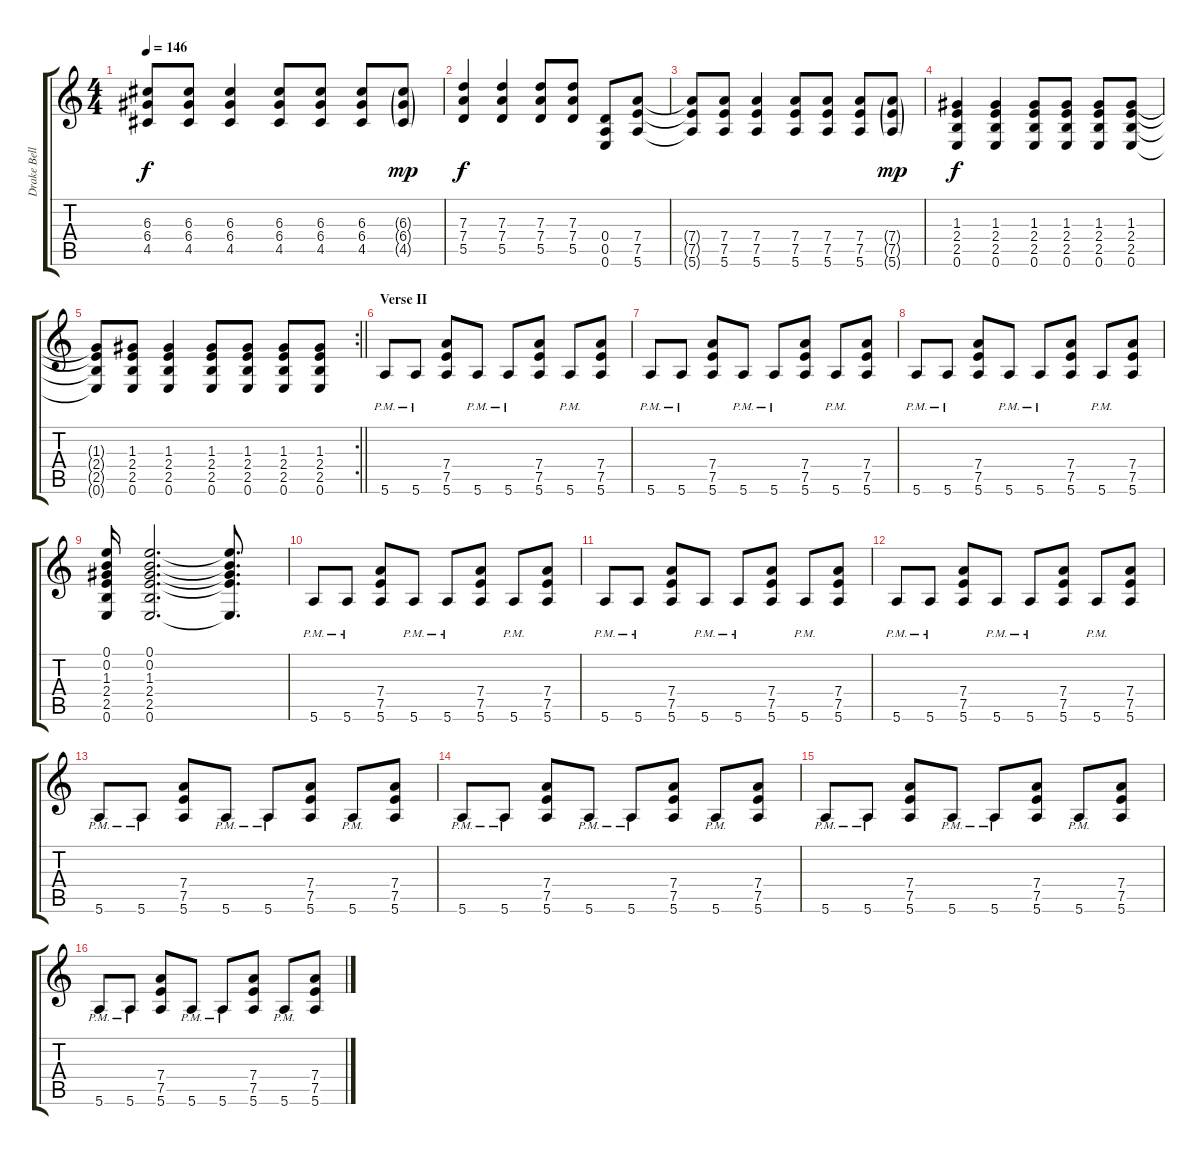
\track ("Drake Bell" "Drake Bell") {instrument distortionguitar}
\staff {score tabs}
\tuning (E4 B3 G3 D3 A2 E2) {hide}
\ts (4 4)
\tempo 146
\clef g2
\ks c
(6.3{t} 6.4{t} 4.5{t}).8{dy f} (6.3 6.4 4.5).8 (6.3 6.4 4.5).4 (6.3 6.4 4.5).8 (6.3 6.4 4.5).8 (6.3 6.4 4.5).8 (6.3{g} 6.4{g} 4.5{g}).8{dy mp} |
(7.3 7.4 5.5).4{dy f} (7.3 7.4 5.5).4 (7.3 7.4 5.5).8 (7.3 7.4 5.5).8 (0.4 0.5 0.6).8 (7.4 7.5 5.6).8 |
(7.4{t} 7.5{t} 5.6{t}).8 (7.4 7.5 5.6).8 (7.4 7.5 5.6).4 (7.4 7.5 5.6).8 (7.4 7.5 5.6).8 (7.4 7.5 5.6).8 (7.4{g} 7.5{g} 5.6{g}).8{dy mp} |
(1.3 2.4 2.5 0.6).4{dy f} (1.3 2.4 2.5 0.6).4 (1.3 2.4 2.5 0.6).8 (1.3 2.4 2.5 0.6).8 (1.3 2.4 2.5 0.6).8 (1.3 2.4 2.5 0.6).8 |
\rc 2
\barLineRight lightlight
(1.3{t} 2.4{t} 2.5{t} 0.6{t}).8 (1.3 2.4 2.5 0.6).8 (1.3 2.4 2.5 0.6).4 (1.3 2.4 2.5 0.6).8 (1.3 2.4 2.5 0.6).8 (1.3 2.4 2.5 0.6).8 (1.3 2.4 2.5 0.6).8 |
\section ("" "Verse II")
5.6{pm}.8 5.6{pm}.8 (7.4 7.5 5.6).8 5.6{pm}.8 5.6{pm}.8 (7.4 7.5 5.6).8 5.6{pm}.8 (7.4 7.5 5.6).8 |
5.6{pm}.8 5.6{pm}.8 (7.4 7.5 5.6).8 5.6{pm}.8 5.6{pm}.8 (7.4 7.5 5.6).8 5.6{pm}.8 (7.4 7.5 5.6).8 |
5.6{pm}.8 5.6{pm}.8 (7.4 7.5 5.6).8 5.6{pm}.8 5.6{pm}.8 (7.4 7.5 5.6).8 5.6{pm}.8 (7.4 7.5 5.6).8 |
(0.1 0.2 1.3 2.4 2.5 0.6).16 (0.1 0.2 1.3 2.4 2.5 0.6).2{d} (0.1{t} 0.2{t} 1.3{t} 2.4{t} 0.6{t}).8{d} |
5.6{pm}.8 5.6{pm}.8 (7.4 7.5 5.6).8 5.6{pm}.8 5.6{pm}.8 (7.4 7.5 5.6).8 5.6{pm}.8 (7.4 7.5 5.6).8 |
5.6{pm}.8 5.6{pm}.8 (7.4 7.5 5.6).8 5.6{pm}.8 5.6{pm}.8 (7.4 7.5 5.6).8 5.6{pm}.8 (7.4 7.5 5.6).8 |
5.6{pm}.8 5.6{pm}.8 (7.4 7.5 5.6).8 5.6{pm}.8 5.6{pm}.8 (7.4 7.5 5.6).8 5.6{pm}.8 (7.4 7.5 5.6).8 |
5.6{pm}.8 5.6{pm}.8 (7.4 7.5 5.6).8 5.6{pm}.8 5.6{pm}.8 (7.4 7.5 5.6).8 5.6{pm}.8 (7.4 7.5 5.6).8 |
5.6{pm}.8 5.6{pm}.8 (7.4 7.5 5.6).8 5.6{pm}.8 5.6{pm}.8 (7.4 7.5 5.6).8 5.6{pm}.8 (7.4 7.5 5.6).8 |
5.6{pm}.8 5.6{pm}.8 (7.4 7.5 5.6).8 5.6{pm}.8 5.6{pm}.8 (7.4 7.5 5.6).8 5.6{pm}.8 (7.4 7.5 5.6).8 |
5.6{pm}.8 5.6{pm}.8 (7.4 7.5 5.6).8 5.6{pm}.8 5.6{pm}.8 (7.4 7.5 5.6).8 5.6{pm}.8 (7.4 7.5 5.6).8
